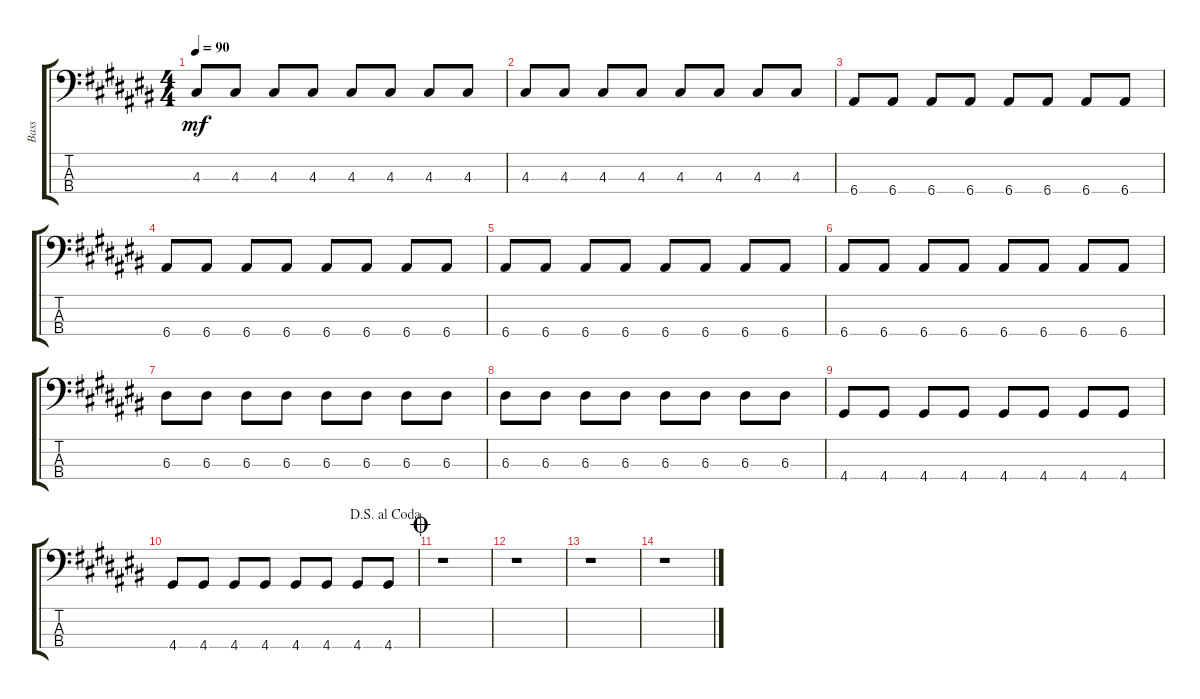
\track ("Bass" "Bass") {instrument electricbassfinger}
\staff {score tabs}
\tuning (G2 D2 A1 E1) {hide}
\ts (4 4)
\tempo 90
\clef f4
\ks c#
4.3.8{dy mf} 4.3.8 4.3.8 4.3.8 4.3.8 4.3.8 4.3.8 4.3.8 |
4.3.8 4.3.8 4.3.8 4.3.8 4.3.8 4.3.8 4.3.8 4.3.8 |
6.4.8 6.4.8 6.4.8 6.4.8 6.4.8 6.4.8 6.4.8 6.4.8 |
6.4.8 6.4.8 6.4.8 6.4.8 6.4.8 6.4.8 6.4.8 6.4.8 |
6.4.8 6.4.8 6.4.8 6.4.8 6.4.8 6.4.8 6.4.8 6.4.8 |
6.4.8 6.4.8 6.4.8 6.4.8 6.4.8 6.4.8 6.4.8 6.4.8 |
6.3.8 6.3.8 6.3.8 6.3.8 6.3.8 6.3.8 6.3.8 6.3.8 |
6.3.8 6.3.8 6.3.8 6.3.8 6.3.8 6.3.8 6.3.8 6.3.8 |
4.4.8 4.4.8 4.4.8 4.4.8 4.4.8 4.4.8 4.4.8 4.4.8 |
\jump dalsegnoalcoda
4.4.8 4.4.8 4.4.8 4.4.8 4.4.8 4.4.8 4.4.8 4.4.8 |
\jump coda
r.1 |
r.1 |
r.1 |
r.1
